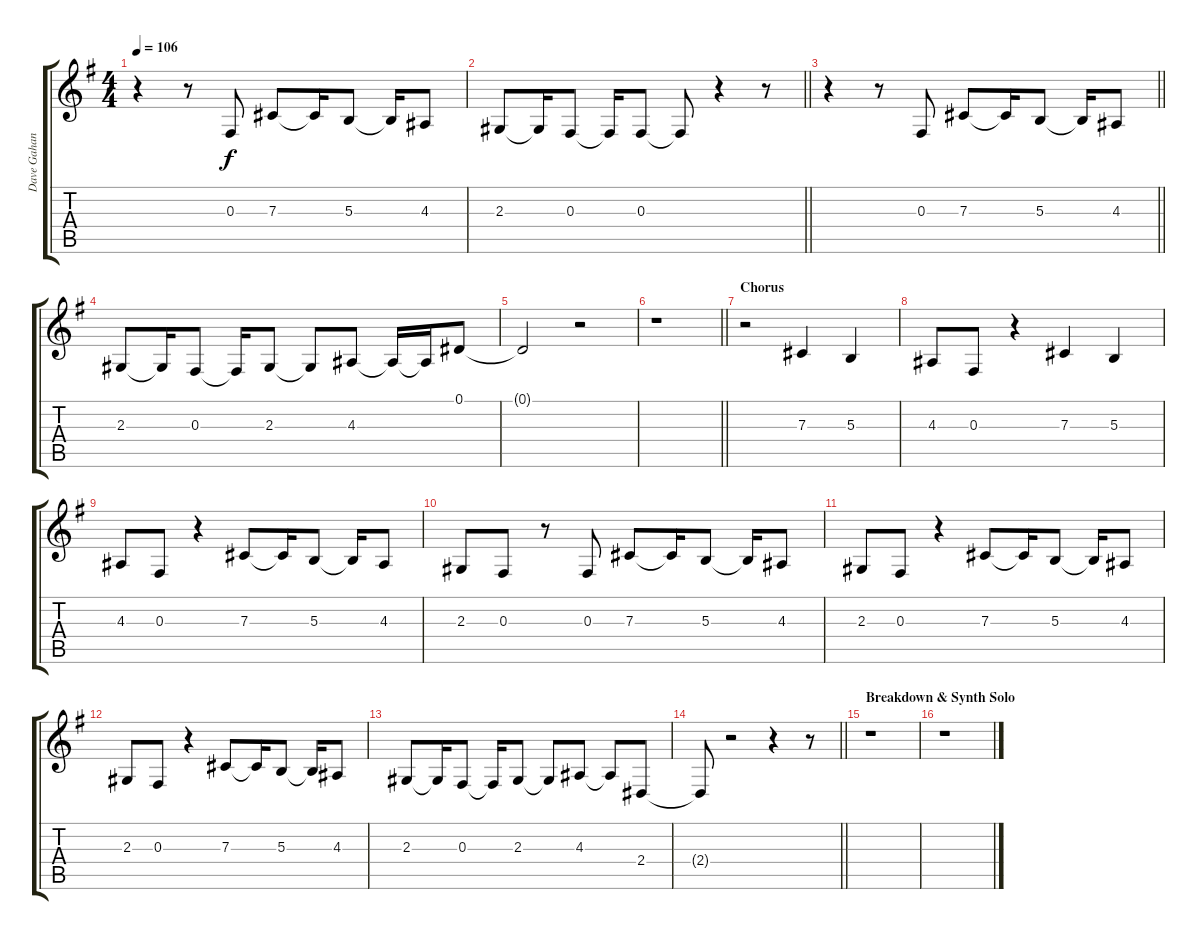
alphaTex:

\track ("Dave Gahan (Voice)" "Dave Gahan") {instrument cello}
\staff {score tabs}
\tuning (Eb4 Bb3 Gb3 Db3 Ab2 Eb2) {hide}
\ts (4 4)
\tempo 106
\clef g2
\ks g
r.4{dy f} r.8 0.3.8 7.3.8 7.3{t}.16 5.3.8 5.3{t}.16 4.3.8 |
\barLineRight lightlight
2.3.8 2.3{t}.16 0.3.8 0.3{t}.16 0.3.8 0.3{t}.8 r.4 r.8 |
\barLineRight lightlight
r.4 r.8 0.3.8 7.3.8 7.3{t}.16 5.3.8 5.3{t}.16 4.3.8 |
2.3.8 2.3{t}.16 0.3.8 0.3{t}.16 2.3.8 2.3{t}.8 4.3.8 4.3{t}.16 4.3{t}.16 0.1.8 |
0.1{t}.2 r.2 |
\barLineRight lightlight
r.1 |
\section ("" "Chorus")
r.2 7.3.4 5.3.4 |
4.3.8 0.3.8 r.4 7.3.4 5.3.4 |
4.3.8 0.3.8 r.4 7.3.8 7.3{t}.16 5.3.8 5.3{t}.16 4.3.8 |
2.3.8 0.3.8 r.8 0.3.8 7.3.8 7.3{t}.16 5.3.8 5.3{t}.16 4.3.8 |
2.3.8 0.3.8 r.4 7.3.8 7.3{t}.16 5.3.8 5.3{t}.16 4.3.8 |
2.3.8 0.3.8 r.4 7.3.8 7.3{t}.16 5.3.8 5.3{t}.16 4.3.8 |
2.3.8 2.3{t}.16 0.3.8 0.3{t}.16 2.3.8 2.3{t}.8 4.3.8 4.3{t}.8 2.4.8 |
\barLineRight lightlight
2.4{t}.8 r.2 r.4 r.8 |
\section ("" "Breakdown & Synth Solo")
r.1 |
r.1
